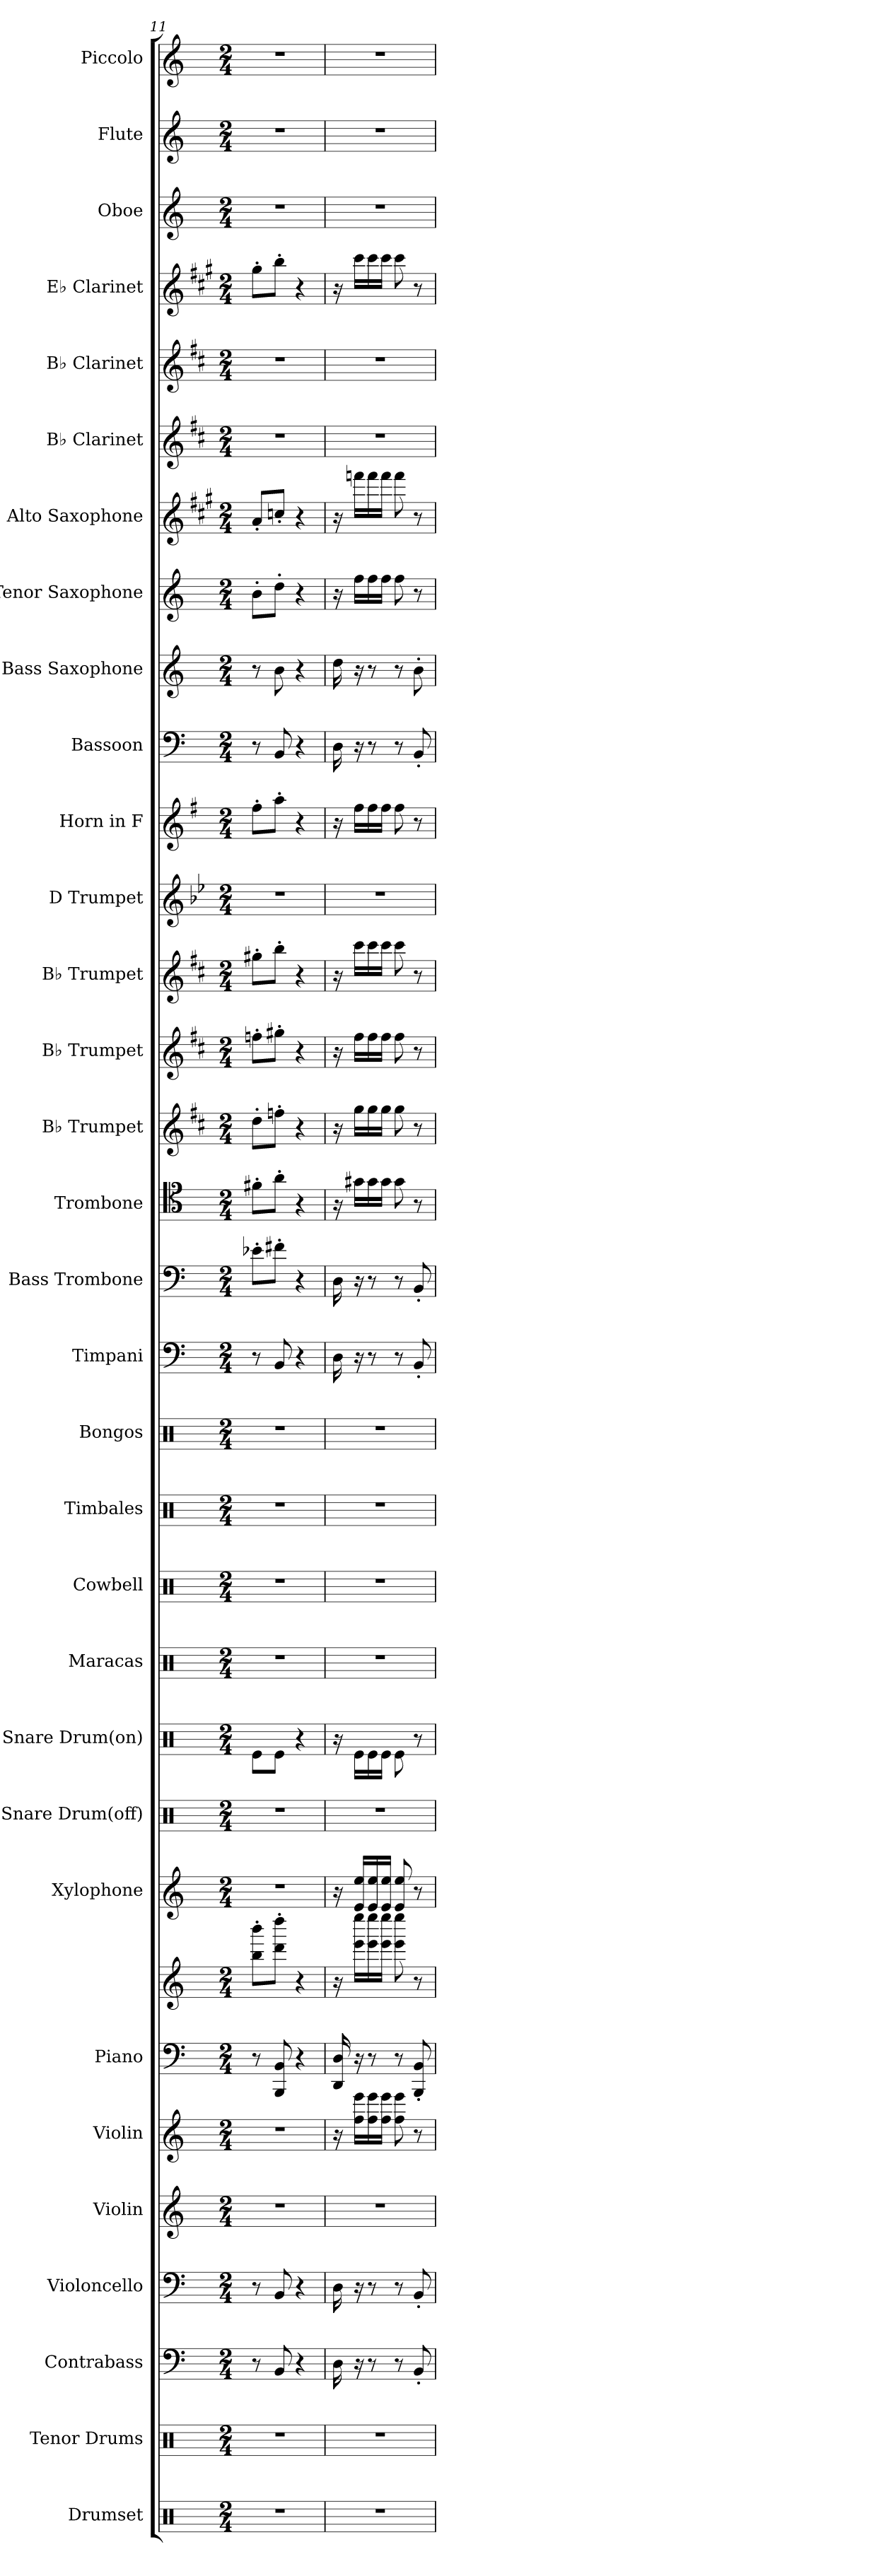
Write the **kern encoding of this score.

**kern	**kern	**kern	**kern	**kern	**kern	**kern	**kern	**kern	**kern	**kern	**kern	**kern	**kern	**kern	**kern	**kern	**kern	**kern	**kern	**kern	**kern	**kern	**kern	**kern	**kern	**kern	**kern	**kern	**kern	**kern	**kern	**kern
*part32	*part31	*part30	*part29	*part28	*part27	*part26	*part26	*part25	*part24	*part23	*part22	*part21	*part20	*part19	*part18	*part17	*part16	*part15	*part14	*part13	*part12	*part11	*part10	*part9	*part8	*part7	*part6	*part5	*part4	*part3	*part2	*part1
*staff33	*staff32	*staff31	*staff30	*staff29	*staff28	*staff27	*staff26	*staff25	*staff24	*staff23	*staff22	*staff21	*staff20	*staff19	*staff18	*staff17	*staff16	*staff15	*staff14	*staff13	*staff12	*staff11	*staff10	*staff9	*staff8	*staff7	*staff6	*staff5	*staff4	*staff3	*staff2	*staff1
*I"Drumset	*I"Tenor Drums	*I"Contrabass	*I"Violoncello	*I"Violin	*I"Violin	*I"Piano	*	*I"Xylophone	*I"Snare Drum(off)	*I"Snare Drum(on)	*I"Maracas	*I"Cowbell	*I"Timbales	*I"Bongos	*I"Timpani	*I"Bass Trombone	*I"Trombone	*I"B♭ Trumpet	*I"B♭ Trumpet	*I"B♭ Trumpet	*I"D Trumpet	*I"Horn in F	*I"Bassoon	*I"Bass Saxophone	*I"Tenor Saxophone	*I"Alto Saxophone	*I"B♭ Clarinet	*I"B♭ Clarinet	*I"E♭ Clarinet	*I"Oboe	*I"Flute	*I"Piccolo
*I'Drs.	*I'T.D.	*I'Cb.	*I'Vc.	*I'Vln.	*I'Vln.	*I'Pno.	*	*I'Xyl.	*	*I'Sn. Dr.	*I'Mrcs.	*I'Cowbell	*I'Timb.	*I'Bongos	*I'Timp.	*I'B. Tbn.	*I'Tbn.	*I'B♭ Tpt.	*I'B♭ Tpt.	*I'B♭ Tpt.	*I'D Tpt.	*	*I'Bsn.	*I'B. Sax.	*I'T. Sax.	*I'A. Sax.	*I'B♭ Cl.	*I'B♭ Cl.	*I'E♭ Cl.	*I'Ob.	*I'Fl.	*I'Picc.
*clefX	*clefX	*clefF4	*clefF4	*clefG2	*clefG2	*clefF4	*clefG2	*clefG2	*clefX	*clefX	*clefX	*clefX	*clefX	*clefX	*clefF4	*clefF4	*clefC4	*clefG2	*clefG2	*clefG2	*clefG2	*clefG2	*clefF4	*clefG2	*clefG2	*clefG2	*clefG2	*clefG2	*clefG2	*clefG2	*clefG2	*clefG2
*	*	*ITrd7c12	*	*	*	*	*	*ITrd-7c-12	*	*	*	*	*	*	*	*	*	*ITrd1c2	*ITrd1c2	*ITrd1c2	*ITrd-1c-2	*ITrd4c7	*	*ITrd15c26	*ITrd8c14	*ITrd5c9	*ITrd1c2	*ITrd1c2	*ITrd-2c-3	*	*	*ITrd-7c-12
*k[]	*k[]	*k[]	*k[]	*k[]	*k[]	*k[]	*k[]	*k[]	*k[]	*k[]	*k[]	*k[]	*k[]	*k[]	*k[]	*k[]	*k[]	*k[]	*k[]	*k[]	*k[]	*k[]	*k[]	*k[]	*k[]	*k[]	*k[]	*k[]	*k[]	*k[]	*k[]	*k[]
*M2/4	*M2/4	*M2/4	*M2/4	*M2/4	*M2/4	*M2/4	*M2/4	*M2/4	*M2/4	*M2/4	*M2/4	*M2/4	*M2/4	*M2/4	*M2/4	*M2/4	*M2/4	*M2/4	*M2/4	*M2/4	*M2/4	*M2/4	*M2/4	*M2/4	*M2/4	*M2/4	*M2/4	*M2/4	*M2/4	*M2/4	*M2/4	*M2/4
=11	=11	=11	=11	=11	=11	=11	=11	=11	=11	=11	=11	=11	=11	=11	=11	=11	=11	=11	=11	=11	=11	=11	=11	=11	=11	=11	=11	=11	=11	=11	=11	=11
2r	2r	8r	8r	2r	2r	8r	8bb\' 8bbb\'L	2r	2r	8Re\L	2r	2r	2r	2r	8r	8e-X'\L	8f#X'\L	8cc'\L	8ee-X'\L	8ff#X'\L	2r	8b'\L	8r	8r	8B'\L	8c'/L	2r	2r	8bb'\L	2r	2r	2r
.	.	8BBB/	8BB/	.	.	8BBB/ 8BB/	8ddd\' 8dddd\'J	.	.	8Re\J	.	.	.	.	8BB/	8f#X'\J	8a'\J	8ee-X'\J	8ff#X'\J	8aa'\J	.	8dd'\J	8BB/	8BB\	8d'\J	8e-X'/J	.	.	8ddd'\J	.	.	.
.	.	4r	4r	.	.	4r	4r	.	.	4r	.	.	.	.	4r	4r	4r	4r	4r	4r	.	4r	4r	4r	4r	4r	.	.	4r	.	.	.
!!LO:PB:g=z
=12	=12	=12	=12	=12	=12	=12	=12	=12	=12	=12	=12	=12	=12	=12	=12	=12	=12	=12	=12	=12	=12	=12	=12	=12	=12	=12	=12	=12	=12	=12	=12	=12
2r	2r	16DD\	16D\	2r	16r	16DD/ 16D/	16r	16r	2r	16r	2r	2r	2r	2r	16D\	16D\	16r	16r	16r	16r	2r	16r	16D\	16D\	16r	16r	2r	2r	16r	2r	2r	2r
.	.	16r	16r	.	16ff\ 16eee\LL	16r	16eee\ 16eeee\LL	16ee/ 16eee/LL	.	16Re\LL	.	.	.	.	16r	16r	16g#X\LL	16ff\LL	16ee\LL	16bb\LL	.	16b\LL	16r	16r	16f\LL	16aa-X\LL	.	.	16eee\LL	.	.	.
.	.	8r	8r	.	16ff\ 16eee\	8r	16eee\ 16eeee\	16ee/ 16eee/	.	16Re\	.	.	.	.	8r	8r	16g#\	16ff\	16ee\	16bb\	.	16b\	8r	8r	16f\	16aa-\	.	.	16eee\	.	.	.
.	.	.	.	.	16ff\ 16eee\JJ	.	16eee\ 16eeee\JJ	16ee/ 16eee/JJ	.	16Re\JJ	.	.	.	.	.	.	16g#\JJ	16ff\JJ	16ee\JJ	16bb\JJ	.	16b\JJ	.	.	16f\JJ	16aa-\JJ	.	.	16eee\JJ	.	.	.
.	.	8r	8r	.	8ff\ 8eee\	8r	8eee\ 8eeee\	8ee/ 8eee/	.	8Re\	.	.	.	.	8r	8r	8g#\	8ff\	8ee\	8bb\	.	8b\	8r	8r	8f\	8aa-\	.	.	8eee\	.	.	.
.	.	8BBB'/	8BB'/	.	8r	8BBB/' 8BB/'	8r	8r	.	8r	.	.	.	.	8BB'/	8BB'/	8r	8r	8r	8r	.	8r	8BB'/	8BB'\	8r	8r	.	.	8r	.	.	.
=	=	=	=	=	=	=	=	=	=	=	=	=	=	=	=	=	=	=	=	=	=	=	=	=	=	=	=	=	=	=	=	=
*-	*-	*-	*-	*-	*-	*-	*-	*-	*-	*-	*-	*-	*-	*-	*-	*-	*-	*-	*-	*-	*-	*-	*-	*-	*-	*-	*-	*-	*-	*-	*-	*-
